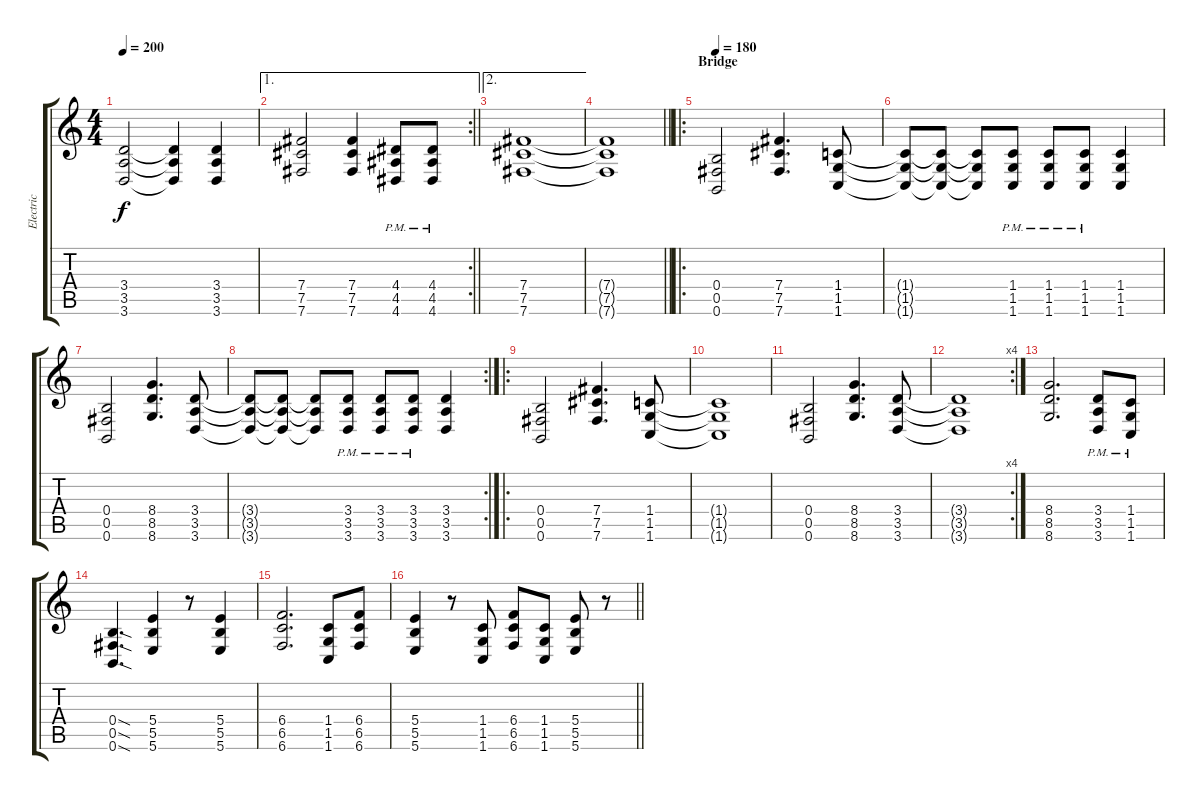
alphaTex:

\track ("Electric" "Electric") {instrument distortionguitar}
\staff {score tabs}
\tuning (Db4 Ab3 E3 B2 Gb2 B1) {hide}
\ts (4 4)
\tempo 200
\clef g2
\ks c
(3.4 3.5 3.6).2{dy f} (3.4{t} 3.5{t} 3.6{t}).4 (3.4 3.5 3.6).4 |
\ae 1
\rc 2
\barLineRight lightlight
(7.4 7.5 7.6).2 (7.4 7.5 7.6).4 (4.4{pm} 4.5{pm} 4.6{pm}).8 (4.4{pm} 4.5{pm} 4.6{pm}).8 |
\ae 2
(7.4 7.5 7.6).1 |
\barLineRight lightlight
(7.4{t} 7.5{t} 7.6{t}).1 |
\ro
\section ("" "Bridge")
\tempo 180
(0.4 0.5 0.6).2 (7.4 7.5 7.6).4{d} (1.4 1.5 1.6).8 |
(1.4{t} 1.5{t} 1.6{t}).8 (1.4{t} 1.5{t} 1.6{t}).8 (1.4{t} 1.5{t} 1.6{t}).8 (1.4{pm} 1.5{pm} 1.6{pm}).8 (1.4{pm} 1.5{pm} 1.6{pm}).8 (1.4{pm} 1.5{pm} 1.6{pm}).8 (1.4 1.5 1.6).4 |
(0.4 0.5 0.6).2 (8.4 8.5 8.6).4{d} (3.4 3.5 3.6).8 |
\rc 2
(3.4{t} 3.5{t} 3.6{t}).8 (3.4{t} 3.5{t} 3.6{t}).8 (3.4{t} 3.5{t} 3.6{t}).8 (3.4{pm} 3.5{pm} 3.6{pm}).8 (3.4{pm} 3.5{pm} 3.6{pm}).8 (3.4{pm} 3.5{pm} 3.6{pm}).8 (3.4 3.5 3.6).4 |
\ro
(0.4 0.5 0.6).2 (7.4 7.5 7.6).4{d} (1.4 1.5 1.6).8 |
(1.4{t} 1.5{t} 1.6{t}).1 |
(0.4 0.5 0.6).2 (8.4 8.5 8.6).4{d} (3.4 3.5 3.6).8 |
\rc 4
(3.4{t} 3.5{t} 3.6{t}).1 |
(8.4 8.5 8.6).2{d} (3.4{pm} 3.5{pm} 3.6{pm}).8 (1.4{pm} 1.5{pm} 1.6{pm}).8 |
(0.4{sod} 0.5{sod} 0.6{sod}).4{d} (5.4 5.5 5.6).4 r.8 (5.4 5.5 5.6).4 |
(6.4 6.5 6.6).2{d} (1.4 1.5 1.6).8 (6.4 6.5 6.6).8 |
\barLineRight lightlight
(5.4 5.5 5.6).4 r.8 (1.4 1.5 1.6).8 (6.4 6.5 6.6).8 (1.4 1.5 1.6).8 (5.4 5.5 5.6).8 r.8
